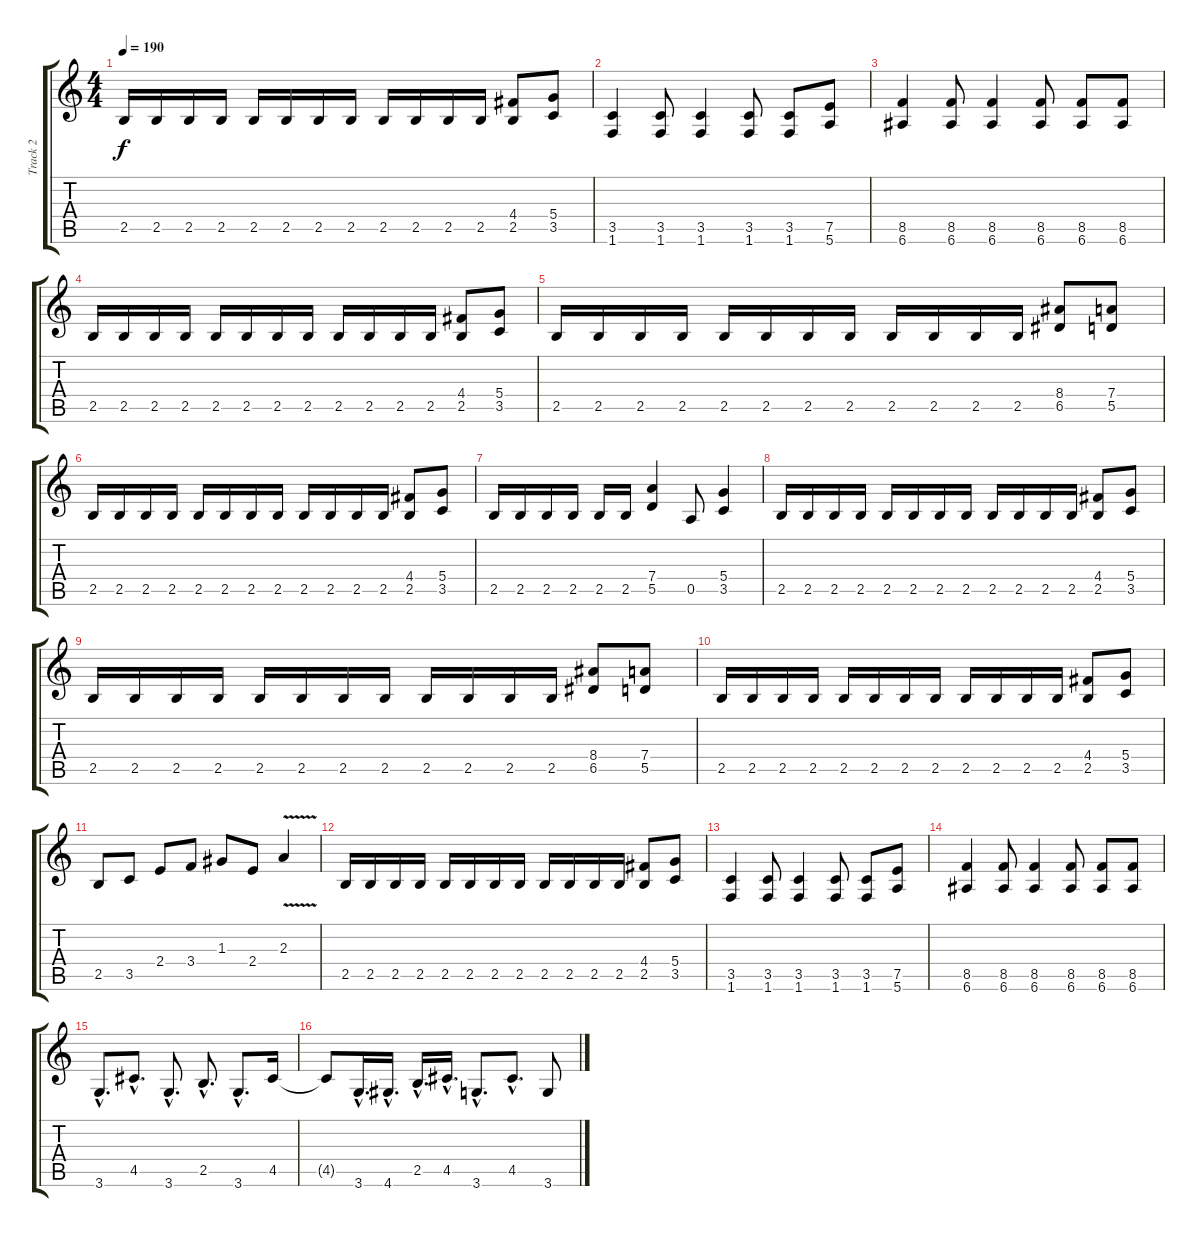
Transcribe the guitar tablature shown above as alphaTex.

\track ("Track 2" "Track 2") {instrument distortionguitar}
\staff {score tabs}
\tuning (E4 B3 G3 D3 A2 E2) {hide}
\ts (4 4)
\tempo 190
\clef g2
\ks c
2.5.16{dy f} 2.5.16 2.5.16 2.5.16 2.5.16 2.5.16 2.5.16 2.5.16 2.5.16 2.5.16 2.5.16 2.5.16 (4.4 2.5).8 (5.4 3.5).8 |
(3.5 1.6).4 (3.5 1.6).8 (3.5 1.6).4 (3.5 1.6).8 (3.5 1.6).8 (7.5 5.6).8 |
(8.5 6.6).4 (8.5 6.6).8 (8.5 6.6).4 (8.5 6.6).8 (8.5 6.6).8 (8.5 6.6).8 |
2.5.16 2.5.16 2.5.16 2.5.16 2.5.16 2.5.16 2.5.16 2.5.16 2.5.16 2.5.16 2.5.16 2.5.16 (4.4 2.5).8 (5.4 3.5).8 |
2.5.16 2.5.16 2.5.16 2.5.16 2.5.16 2.5.16 2.5.16 2.5.16 2.5.16 2.5.16 2.5.16 2.5.16 (8.4 6.5).8 (7.4 5.5).8 |
2.5.16 2.5.16 2.5.16 2.5.16 2.5.16 2.5.16 2.5.16 2.5.16 2.5.16 2.5.16 2.5.16 2.5.16 (4.4 2.5).8 (5.4 3.5).8 |
2.5.16 2.5.16 2.5.16 2.5.16 2.5.16 2.5.16 (7.4 5.5).4 0.5.8 (5.4 3.5).4 |
2.5.16 2.5.16 2.5.16 2.5.16 2.5.16 2.5.16 2.5.16 2.5.16 2.5.16 2.5.16 2.5.16 2.5.16 (4.4 2.5).8 (5.4 3.5).8 |
2.5.16 2.5.16 2.5.16 2.5.16 2.5.16 2.5.16 2.5.16 2.5.16 2.5.16 2.5.16 2.5.16 2.5.16 (8.4 6.5).8 (7.4 5.5).8 |
2.5.16 2.5.16 2.5.16 2.5.16 2.5.16 2.5.16 2.5.16 2.5.16 2.5.16 2.5.16 2.5.16 2.5.16 (4.4 2.5).8 (5.4 3.5).8 |
2.5.8 3.5.8 2.4.8 3.4.8 1.3.8 2.4.8 2.3{v}.4 |
2.5.16 2.5.16 2.5.16 2.5.16 2.5.16 2.5.16 2.5.16 2.5.16 2.5.16 2.5.16 2.5.16 2.5.16 (4.4 2.5).8 (5.4 3.5).8 |
(3.5 1.6).4 (3.5 1.6).8 (3.5 1.6).4 (3.5 1.6).8 (3.5 1.6).8 (7.5 5.6).8 |
(8.5 6.6).4 (8.5 6.6).8 (8.5 6.6).4 (8.5 6.6).8 (8.5 6.6).8 (8.5 6.6).8 |
3.6{hac}.8{d} 4.5{hac}.8{d} 3.6{hac}.8{d} 2.5{hac}.8{d} 3.6{hac}.8{d} 4.5.16 |
4.5{t}.8 3.6{hac}.16{d} 4.6{hac}.16{d} 2.5{hac}.16{d} 4.5{hac}.16{d} 3.6{hac}.8{d} 4.5{hac}.8{d} 3.6.8
